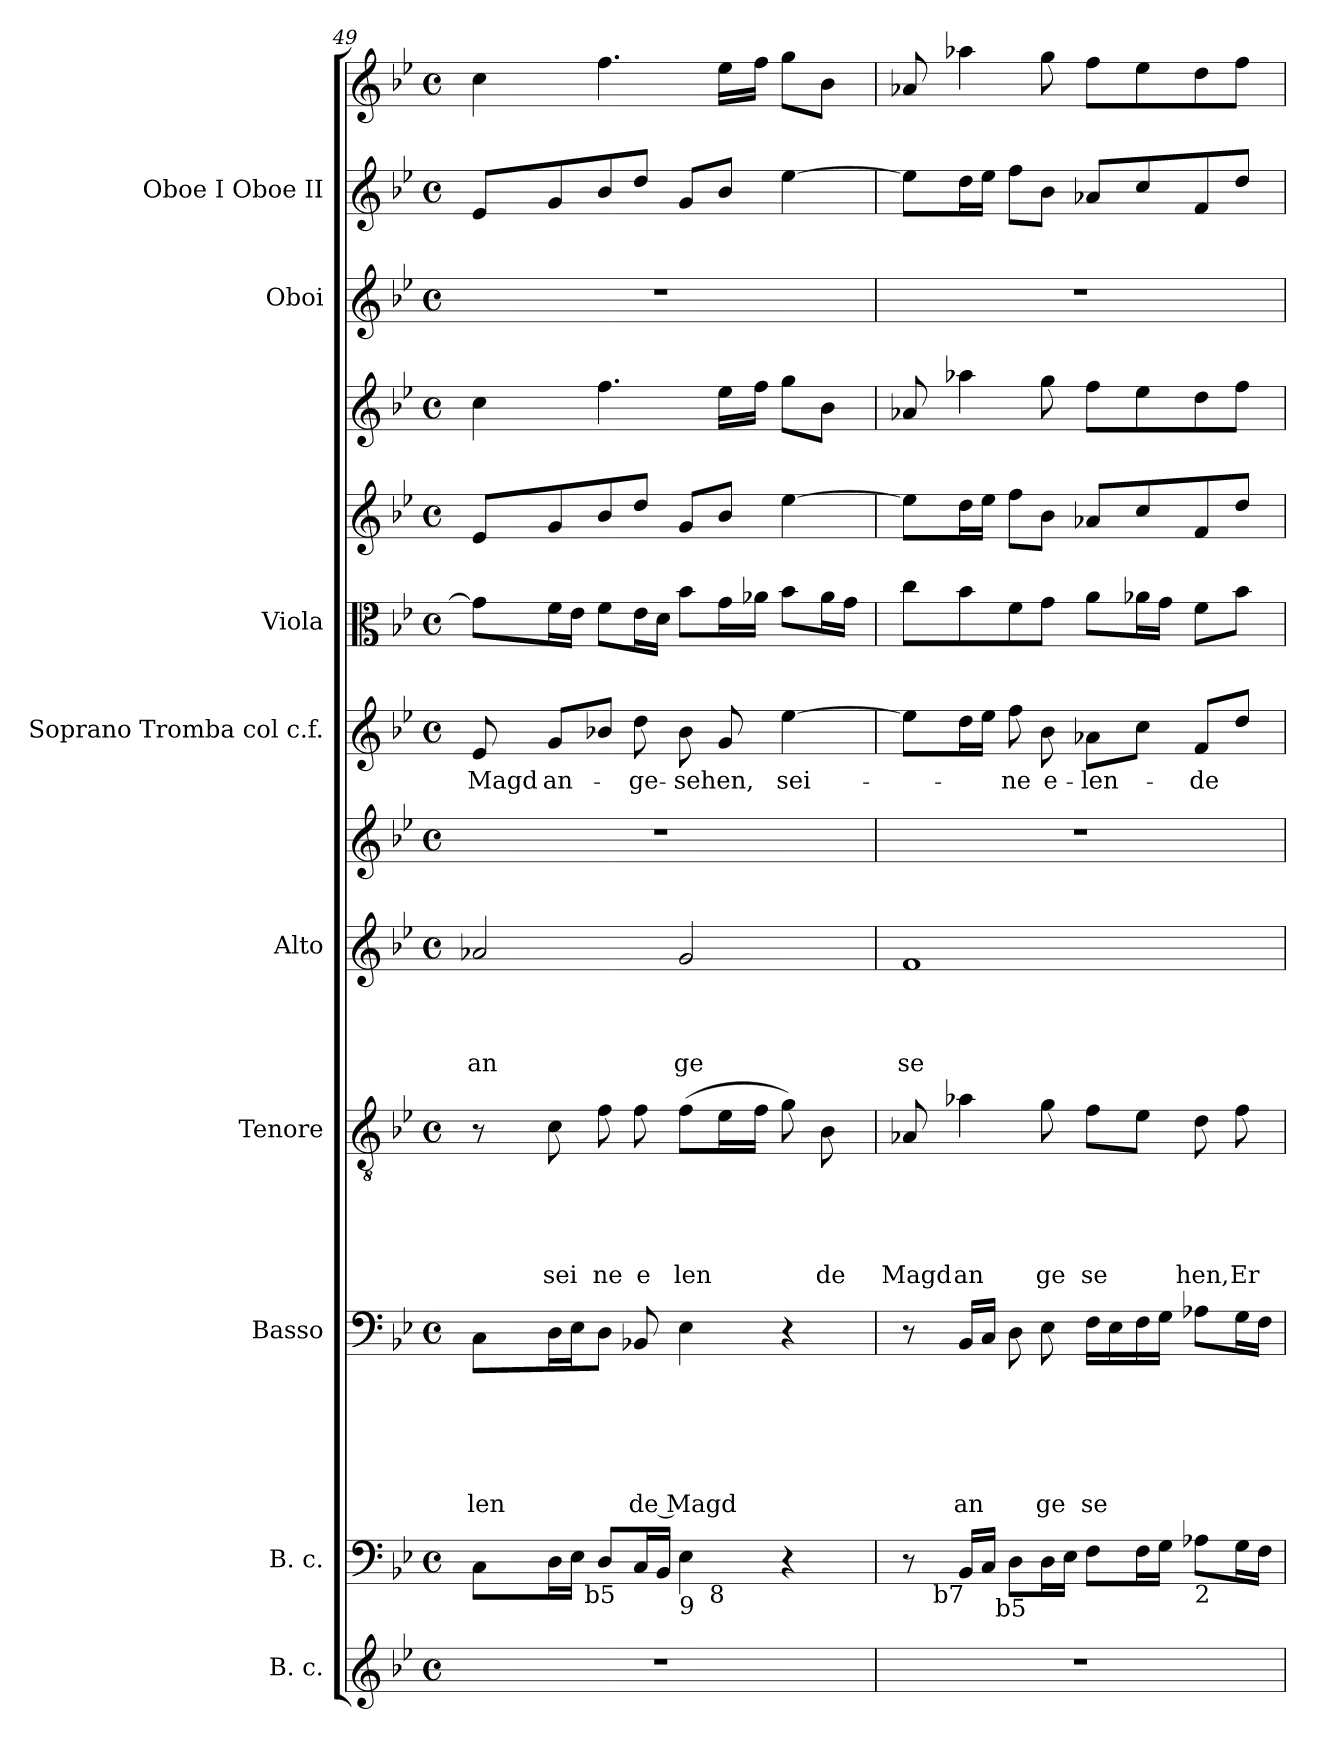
**kern	**kern	**kern	**text	**text	**text	**text	**text	**text	**kern	**text	**text	**text	**text	**text	**kern	**text	**text	**text	**text	**kern	**kern	**text	**kern	**kern	**kern	**kern	**kern	**kern
*part12	*part11	*part10	*part10	*part10	*part10	*part10	*part10	*part10	*part9	*part9	*part9	*part9	*part9	*part9	*part8	*part8	*part8	*part8	*part8	*part7	*part6	*part6	*part5	*part4	*part3	*part2	*part1	*part1
*staff13	*staff12	*staff11	*staff11	*staff11	*staff11	*staff11	*staff11	*staff11	*staff10	*staff10	*staff10	*staff10	*staff10	*staff10	*staff9	*staff9	*staff9	*staff9	*staff9	*staff8	*staff7	*staff7	*staff6	*staff5	*staff4	*staff3	*staff2	*staff1
*I"B. c.	*I"B. c.	*I"Basso	*	*	*	*	*	*	*I"Tenore	*	*	*	*	*	*I"Alto	*	*	*	*	*	*I"Soprano Tromba col c.f.	*	*I"Viola	*	*	*I"Oboi	*I"Oboe I Oboe II	*
*	*I'B. c.	*I'Basso	*	*	*	*	*	*	*I'Tenore	*	*	*	*	*	*I'Alto	*	*	*	*	*	*I'Soprano	*	*I'Viola	*	*	*	*I'Ob	*
!!LO:PB:g=z
*clefG2	*clefF4	*clefF4	*	*	*	*	*	*	*clefGv2	*	*	*	*	*	*clefG2	*	*	*	*	*clefG2	*clefG2	*	*clefC3	*clefG2	*clefG2	*clefG2	*clefG2	*clefG2
*k[b-e-]	*k[b-e-]	*k[b-e-]	*	*	*	*	*	*	*k[b-e-]	*	*	*	*	*	*k[b-e-]	*	*	*	*	*k[b-e-]	*k[b-e-]	*	*k[b-e-]	*k[b-e-]	*k[b-e-]	*k[b-e-]	*k[b-e-]	*k[b-e-]
*B-:	*B-:	*B-:	*	*	*	*	*	*	*B-:	*	*	*	*	*	*B-:	*	*	*	*	*B-:	*B-:	*	*B-:	*B-:	*B-:	*B-:	*B-:	*B-:
*M4/4	*M4/4	*M4/4	*	*	*	*	*	*	*M4/4	*	*	*	*	*	*M4/4	*	*	*	*	*M4/4	*M4/4	*	*M4/4	*M4/4	*M4/4	*M4/4	*M4/4	*M4/4
*met(c)	*met(c)	*met(c)	*	*	*	*	*	*	*met(c)	*	*	*	*	*	*met(c)	*	*	*	*	*met(c)	*met(c)	*	*met(c)	*met(c)	*met(c)	*met(c)	*met(c)	*met(c)
=49	=49	=49	=49	=49	=49	=49	=49	=49	=49	=49	=49	=49	=49	=49	=49	=49	=49	=49	=49	=49	=49	=49	=49	=49	=49	=49	=49	=49
!	!LO:TX:b:t=b6	!	!	!	!	!	!	!	!	!	!	!	!	!	!	!	!	!	!	!	!	!	!	!	!	!	!	!
!	!	!	!	!	!	!	!	!LO:LY:b	!	!	!	!	!	!	!	!	!	!	!LO:LY:b	!	!	!LO:LY:b	!	!	!	!	!	!
*	*^	*	*	*	*	*	*	*	*	*	*	*	*	*	*	*	*	*	*	*	*	*	*	*	*	*	*	*
*	*	*^	*	*	*	*	*	*	*	*	*	*	*	*	*	*	*	*	*	*	*	*	*	*	*	*	*	*	*
1r	8C>\L	8..ryy	2ryy	8C\L	.	.	.	.	.	-len	8r	.	.	.	.	.	2a-X/	.	.	.	an	1r	8e-/	Magd	8g\L]	8e-/L	4cc\	1r	8e-/L	4cc\
!	!	!	!	!	!	!	!	!	!	!	!	!	!	!	!	!LO:LY:b	!	!	!	!	!	!	!	!LO:LY:b	!	!	!	!	!	!
.	16D\L	.	.	16D\L	.	.	.	.	.	.	8c\	.	.	.	.	sei	.	.	.	.	.	.	8g/L	an-	16f\L	8g/	.	.	8g/	.
.	16E->\JJ	.	.	16E-\J	.	.	.	.	.	.	.	.	.	.	.	.	.	.	.	.	.	.	.	.	16e-\JJ	.	.	.	.	.
!	!	!LO:TX:b:t=b5	!	!	!	!	!	!	!	!	!	!	!	!	!	!	!	!	!	!	!	!	!	!	!	!	!	!	!	!
.	.	2ryy	.	.	.	.	.	.	.	.	.	.	.	.	.	.	.	.	.	.	.	.	.	.	.	.	.	.	.	.
!	!	!	!	!	!	!	!	!	!	!	!	!	!	!	!	!LO:LY:b	!	!	!	!	!	!	!	!	!	!	!	!	!	!
.	8D/L	.	.	8D\J	.	.	.	.	.	.	8f\	.	.	.	.	ne	.	.	.	.	.	.	8b-X/J	.	8f\L	8b-/	4.ff\	.	8b-/	4.ff\
!	!	!	!	!	!	!	!	!	!	!LO:LY:b	!	!	!	!	!	!LO:LY:b	!	!	!	!	!	!	!	!LO:LY:b	!	!	!	!	!	!
.	16C/L	.	.	8BB-X/	.	.	.	.	.	de Magd	8f\	.	.	.	.	e	.	.	.	.	.	.	8dd\	-ge-	16e-\L	8dd/J	.	.	8dd/J	.
.	16BB-/JJ	.	.	.	.	.	.	.	.	.	.	.	.	.	.	.	.	.	.	.	.	.	.	.	16d\JJ	.	.	.	.	.
!	!LO:TX:b:t=9	!	!	!	!	!	!	!	!	!	!	!	!	!	!	!	!	!	!	!	!	!	!	!	!	!	!	!	!	!
!	!	!	!	!	!	!	!	!	!	!	!	!	!	!	!	!LO:LY:b	!	!	!	!	!LO:LY:b	!	!	!LO:LY:b	!	!	!	!	!	!
.	4E-\	.	16..ryy	4E-\	.	.	.	.	.	.	(>8f\L	.	.	.	.	len	2g/	.	.	.	ge	.	8b-\	-sehen,	8b-\L	8g/L	.	.	8g/L	.
!	!	!	!LO:TX:b:t=8	!	!	!	!	!	!	!	!	!	!	!	!	!	!	!	!	!	!	!	!	!	!	!	!	!	!	!
.	.	.	4ryy	.	.	.	.	.	.	.	.	.	.	.	.	.	.	.	.	.	.	.	.	.	.	.	.	.	.	.
.	.	.	.	.	.	.	.	.	.	.	16e-\L	.	.	.	.	.	.	.	.	.	.	.	8g/	.	16g\L	8b-/J	16ee-\LL	.	8b-/J	16ee-\LL
.	.	.	.	.	.	.	.	.	.	.	16f\JJ	.	.	.	.	.	.	.	.	.	.	.	.	.	16a-X\JJ	.	16ff\JJ	.	.	16ff\JJ
.	.	4ryy	.	.	.	.	.	.	.	.	.	.	.	.	.	.	.	.	.	.	.	.	.	.	.	.	.	.	.	.
!	!	!	!	!	!	!	!	!	!	!	!	!	!	!	!	!	!	!	!	!	!	!	!	!LO:LY:b	!	!	!	!	!	!
.	4r	.	.	4r	.	.	.	.	.	.	8g\)	.	.	.	.	.	.	.	.	.	.	.	[>4ee-\	sei-	8b-\L	[>4ee-\	8gg\L	.	[>4ee-\	8gg\L
.	.	.	8ryy	.	.	.	.	.	.	.	.	.	.	.	.	.	.	.	.	.	.	.	.	.	.	.	.	.	.	.
!	!	!	!	!	!	!	!	!	!	!	!	!	!	!	!	!LO:LY:b	!	!	!	!	!	!	!	!	!	!	!	!	!	!
.	.	.	.	.	.	.	.	.	.	.	8B-\	.	.	.	.	de	.	.	.	.	.	.	.	.	16a-\L	.	8b-\J	.	.	8b-\J
.	.	.	.	.	.	.	.	.	.	.	.	.	.	.	.	.	.	.	.	.	.	.	.	.	16g\JJ	.	.	.	.	.
.	.	32ryy	.	.	.	.	.	.	.	.	.	.	.	.	.	.	.	.	.	.	.	.	.	.	.	.	.	.	.	.
.	.	.	64ryy	.	.	.	.	.	.	.	.	.	.	.	.	.	.	.	.	.	.	.	.	.	.	.	.	.	.	.
=50	=50	=50	=50	=50	=50	=50	=50	=50	=50	=50	=50	=50	=50	=50	=50	=50	=50	=50	=50	=50	=50	=50	=50	=50	=50	=50	=50	=50	=50	=50
!	!	!	!	!	!	!	!	!	!	!	!	!	!	!	!	!LO:LY:b	!	!	!	!	!LO:LY:b	!	!	!	!	!	!	!	!	!
1r	8r	16.ryy	8..ryy	8r	.	.	.	.	.	.	8A-X/	.	.	.	.	Magd	1f	.	.	.	se	1r	8ee-\L]	.	8cc\L	8ee-\L]	8a-X/	1r	8ee-\L]	8a-X/
!	!	!LO:TX:b:t=b7	!	!	!	!	!	!	!	!	!	!	!	!	!	!	!	!	!	!	!	!	!	!	!	!	!	!	!	!
.	.	2ryy	.	.	.	.	.	.	.	.	.	.	.	.	.	.	.	.	.	.	.	.	.	.	.	.	.	.	.	.
!	!	!	!	!	!	!	!	!	!	!LO:LY:b	!	!	!	!	!	!LO:LY:b	!	!	!	!	!	!	!	!	!	!	!	!	!	!
.	16BB-/LL	.	.	16BB-/LL	.	.	.	.	.	an	4a-X\	.	.	.	.	an	.	.	.	.	.	.	16dd\L	.	8b-\	16dd\L	4aa-X\	.	16dd\L	4aa-X\
.	16C/JJ	.	.	16C/JJ	.	.	.	.	.	.	.	.	.	.	.	.	.	.	.	.	.	.	16ee-\JJ	.	.	16ee-\JJ	.	.	16ee-\JJ	.
!	!	!	!LO:TX:b:t=b5	!	!	!	!	!	!	!	!	!	!	!	!	!	!	!	!	!	!	!	!	!	!	!	!	!	!	!
.	.	.	2ryy	.	.	.	.	.	.	.	.	.	.	.	.	.	.	.	.	.	.	.	.	.	.	.	.	.	.	.
!	!	!	!	!	!	!	!	!	!	!	!	!	!	!	!	!	!	!	!	!	!	!	!	!LO:LY:b	!	!	!	!	!	!
.	8D\L	.	.	8D\	.	.	.	.	.	.	.	.	.	.	.	.	.	.	.	.	.	.	8ff\	-ne	8f\	8ff\L	.	.	8ff\L	.
!	!	!	!	!	!	!	!	!	!	!LO:LY:b	!	!	!	!	!	!LO:LY:b	!	!	!	!	!	!	!	!LO:LY:b	!	!	!	!	!	!
.	16D\L	.	.	8E-\	.	.	.	.	.	ge	8g\	.	.	.	.	ge	.	.	.	.	.	.	8b-\	e-	8g\J	8b-\J	8gg\	.	8b-\J	8gg\
.	16E->\JJ	.	.	.	.	.	.	.	.	.	.	.	.	.	.	.	.	.	.	.	.	.	.	.	.	.	.	.	.	.
!	!	!	!	!	!	!	!	!	!	!LO:LY:b	!	!	!	!	!	!LO:LY:b	!	!	!	!	!	!	!	!LO:LY:b	!	!	!	!	!	!
.	8F\L	.	.	16F\LL	.	.	.	.	.	se	8f\L	.	.	.	.	se	.	.	.	.	.	.	8a-X\L	-len-	8a\L	8a-X/L	8ff\L	.	8a-X/L	8ff\L
.	.	.	.	16E-\	.	.	.	.	.	.	.	.	.	.	.	.	.	.	.	.	.	.	.	.	.	.	.	.	.	.
.	.	4ryy	.	.	.	.	.	.	.	.	.	.	.	.	.	.	.	.	.	.	.	.	.	.	.	.	.	.	.	.
.	16F\L	.	.	16F\	.	.	.	.	.	.	8e-\J	.	.	.	.	.	.	.	.	.	.	.	8cc\J	.	16a-X\L	8cc/	8ee-\	.	8cc/	8ee-\
.	16G\JJ	.	.	16G\JJ	.	.	.	.	.	.	.	.	.	.	.	.	.	.	.	.	.	.	.	.	16g\JJ	.	.	.	.	.
.	.	.	4ryy	.	.	.	.	.	.	.	.	.	.	.	.	.	.	.	.	.	.	.	.	.	.	.	.	.	.	.
!	!LO:TX:b:t=2	!	!	!	!	!	!	!	!	!	!	!	!	!	!	!	!	!	!	!	!	!	!	!	!	!	!	!	!	!
!	!	!	!	!	!	!	!	!	!	!	!	!	!	!	!	!LO:LY:b	!	!	!	!	!	!	!	!LO:LY:b	!	!	!	!	!	!
.	8A-X>\L	.	.	8A-X\L	.	.	.	.	.	.	8d\	.	.	.	.	hen,	.	.	.	.	.	.	8f/L	-de	8f\L	8f/	8dd\	.	8f/	8dd\
.	.	8ryy	.	.	.	.	.	.	.	.	.	.	.	.	.	.	.	.	.	.	.	.	.	.	.	.	.	.	.	.
!	!	!	!	!	!	!	!	!	!	!	!	!	!	!	!	!LO:LY:b	!	!	!	!	!	!	!	!	!	!	!	!	!	!
.	16G\L	.	.	16G\L	.	.	.	.	.	.	8f\	.	.	.	.	Er	.	.	.	.	.	.	8dd/J	.	8b-\J	8dd/J	8ff\J	.	8dd/J	8ff\J
.	16F\JJ	.	.	16F\JJ	.	.	.	.	.	.	.	.	.	.	.	.	.	.	.	.	.	.	.	.	.	.	.	.	.	.
.	.	32ryy	32ryy	.	.	.	.	.	.	.	.	.	.	.	.	.	.	.	.	.	.	.	.	.	.	.	.	.	.	.
*	*v	*v	*v	*	*	*	*	*	*	*	*	*	*	*	*	*	*	*	*	*	*	*	*	*	*	*	*	*	*	*
=	=	=	=	=	=	=	=	=	=	=	=	=	=	=	=	=	=	=	=	=	=	=	=	=	=	=	=	=
*-	*-	*-	*-	*-	*-	*-	*-	*-	*-	*-	*-	*-	*-	*-	*-	*-	*-	*-	*-	*-	*-	*-	*-	*-	*-	*-	*-	*-
